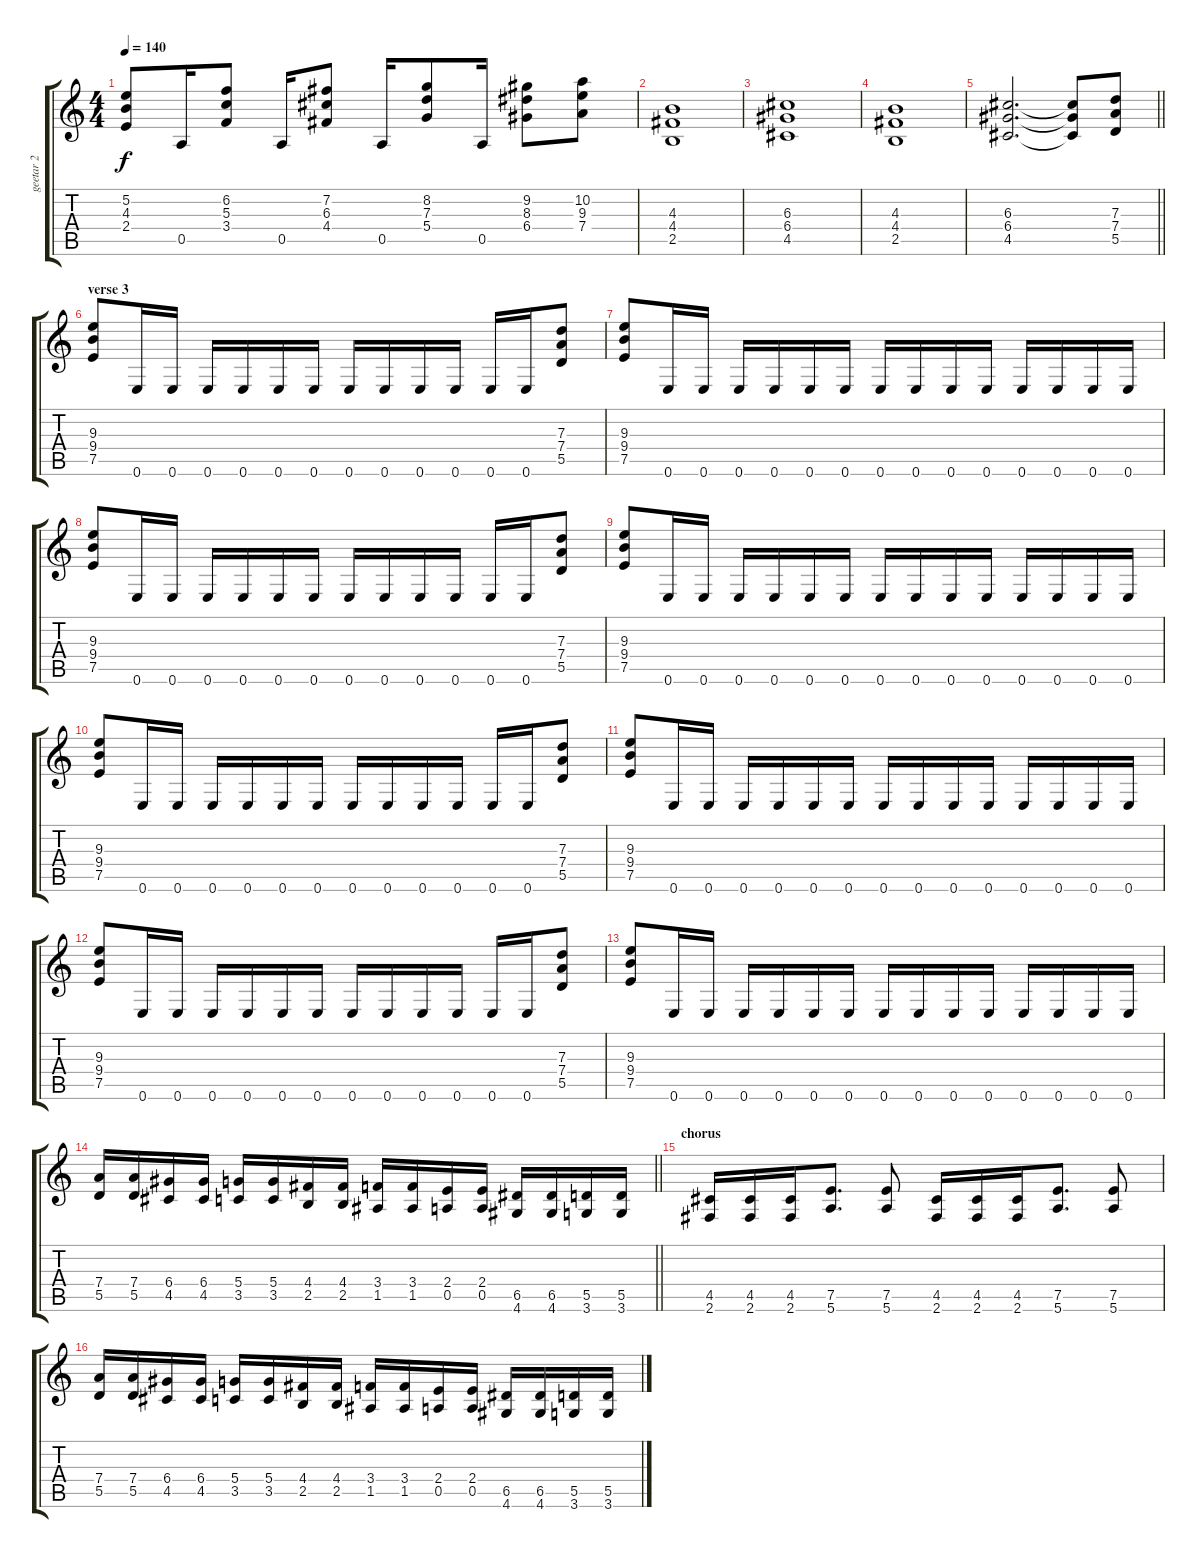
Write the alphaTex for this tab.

\track ("geetar 2" "geetar 2") {instrument distortionguitar}
\staff {score tabs}
\tuning (E4 B3 G3 D3 A2 E2) {hide}
\ts (4 4)
\tempo 140
\clef g2
\ks c
(5.2 4.3 2.4).8{dy f} 0.5.16 (6.2 5.3 3.4).8 0.5.16 (7.2 6.3 4.4).8 0.5.16 (8.2 7.3 5.4).8 0.5.16 (9.2 8.3 6.4).8 (10.2 9.3 7.4).8 |
(4.3 4.4 2.5).1 |
(6.3 6.4 4.5).1 |
(4.3 4.4 2.5).1 |
\barLineRight lightlight
(6.3 6.4 4.5).2{d} (6.3{t} 6.4{t} 4.5{t}).8 (7.3 7.4 5.5).8 |
\section ("" "verse 3")
(9.3 9.4 7.5).8 0.6.16 0.6.16 0.6.16 0.6.16 0.6.16 0.6.16 0.6.16 0.6.16 0.6.16 0.6.16 0.6.16 0.6.16 (7.3 7.4 5.5).8 |
(9.3 9.4 7.5).8 0.6.16 0.6.16 0.6.16 0.6.16 0.6.16 0.6.16 0.6.16 0.6.16 0.6.16 0.6.16 0.6.16 0.6.16 0.6.16 0.6.16 |
(9.3 9.4 7.5).8 0.6.16 0.6.16 0.6.16 0.6.16 0.6.16 0.6.16 0.6.16 0.6.16 0.6.16 0.6.16 0.6.16 0.6.16 (7.3 7.4 5.5).8 |
(9.3 9.4 7.5).8 0.6.16 0.6.16 0.6.16 0.6.16 0.6.16 0.6.16 0.6.16 0.6.16 0.6.16 0.6.16 0.6.16 0.6.16 0.6.16 0.6.16 |
(9.3 9.4 7.5).8 0.6.16 0.6.16 0.6.16 0.6.16 0.6.16 0.6.16 0.6.16 0.6.16 0.6.16 0.6.16 0.6.16 0.6.16 (7.3 7.4 5.5).8 |
(9.3 9.4 7.5).8 0.6.16 0.6.16 0.6.16 0.6.16 0.6.16 0.6.16 0.6.16 0.6.16 0.6.16 0.6.16 0.6.16 0.6.16 0.6.16 0.6.16 |
(9.3 9.4 7.5).8 0.6.16 0.6.16 0.6.16 0.6.16 0.6.16 0.6.16 0.6.16 0.6.16 0.6.16 0.6.16 0.6.16 0.6.16 (7.3 7.4 5.5).8 |
(9.3 9.4 7.5).8 0.6.16 0.6.16 0.6.16 0.6.16 0.6.16 0.6.16 0.6.16 0.6.16 0.6.16 0.6.16 0.6.16 0.6.16 0.6.16 0.6.16 |
\barLineRight lightlight
(7.4 5.5).16 (7.4 5.5).16 (6.4 4.5).16 (6.4 4.5).16 (5.4 3.5).16 (5.4 3.5).16 (4.4 2.5).16 (4.4 2.5).16 (3.4 1.5).16 (3.4 1.5).16 (2.4 0.5).16 (2.4 0.5).16 (6.5 4.6).16 (6.5 4.6).16 (5.5 3.6).16 (5.5 3.6).16 |
\section ("" "chorus")
(4.5 2.6).16 (4.5 2.6).16 (4.5 2.6).16 (7.5 5.6).8{d} (7.5 5.6).8 (4.5 2.6).16 (4.5 2.6).16 (4.5 2.6).16 (7.5 5.6).8{d} (7.5 5.6).8 |
(7.4 5.5).16 (7.4 5.5).16 (6.4 4.5).16 (6.4 4.5).16 (5.4 3.5).16 (5.4 3.5).16 (4.4 2.5).16 (4.4 2.5).16 (3.4 1.5).16 (3.4 1.5).16 (2.4 0.5).16 (2.4 0.5).16 (6.5 4.6).16 (6.5 4.6).16 (5.5 3.6).16 (5.5 3.6).16
